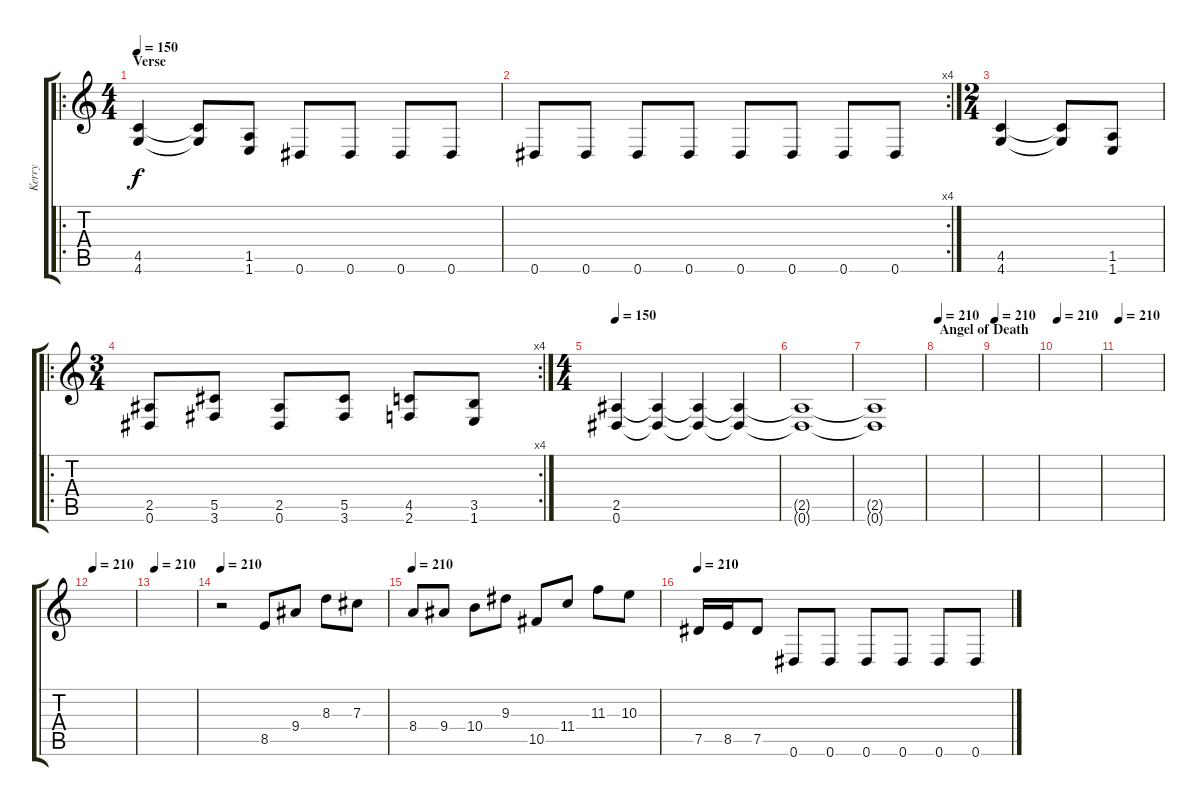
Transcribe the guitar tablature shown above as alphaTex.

\track ("Kerry" "Kerry") {instrument distortionguitar}
\staff {score tabs}
\tuning (Eb4 Bb3 Gb3 Db3 Ab2 Eb2) {hide}
\ro
\ts (4 4)
\section ("" "Verse")
\tempo 150
\clef g2
\ks c
(4.5 4.6).4{dy f} (4.5{t} 4.6{t}).8 (1.5 1.6).8 0.6.8 0.6.8 0.6.8 0.6.8 |
\rc 4
0.6.8 0.6.8 0.6.8 0.6.8 0.6.8 0.6.8 0.6.8 0.6.8 |
\ts (2 4)
(4.5 4.6).4 (4.5{t} 4.6{t}).8 (1.5 1.6).8 |
\ro
\rc 4
\ts (3 4)
(2.5 0.6).8 (5.5 3.6).8 (2.5 0.6).8 (5.5 3.6).8 (4.5 2.6).8 (3.5 1.6).8 |
\ts (4 4)
\tempo 150
(2.5 0.6).4 (2.5{t} 0.6{t}).4 (2.5{t} 0.6{t}).4 (2.5{t} 0.6{t}).4 |
(2.5{t} 0.6{t}).1 |
(2.5{t} 0.6{t}).1 |
\section ("" "Angel of Death")
\tempo 210
|
\tempo 210
|
\tempo 210
|
\tempo 210
|
\tempo 210
|
\tempo 210
|
\tempo 210
r.2 8.5.8 9.4.8 8.3.8 7.3.8 |
\tempo 210
8.4.8 9.4.8 10.4.8 9.3.8 10.5.8 11.4.8 11.3.8 10.3.8 |
\tempo 210
7.5.16 8.5.16 7.5.8 0.6.8 0.6.8 0.6.8 0.6.8 0.6.8 0.6.8
